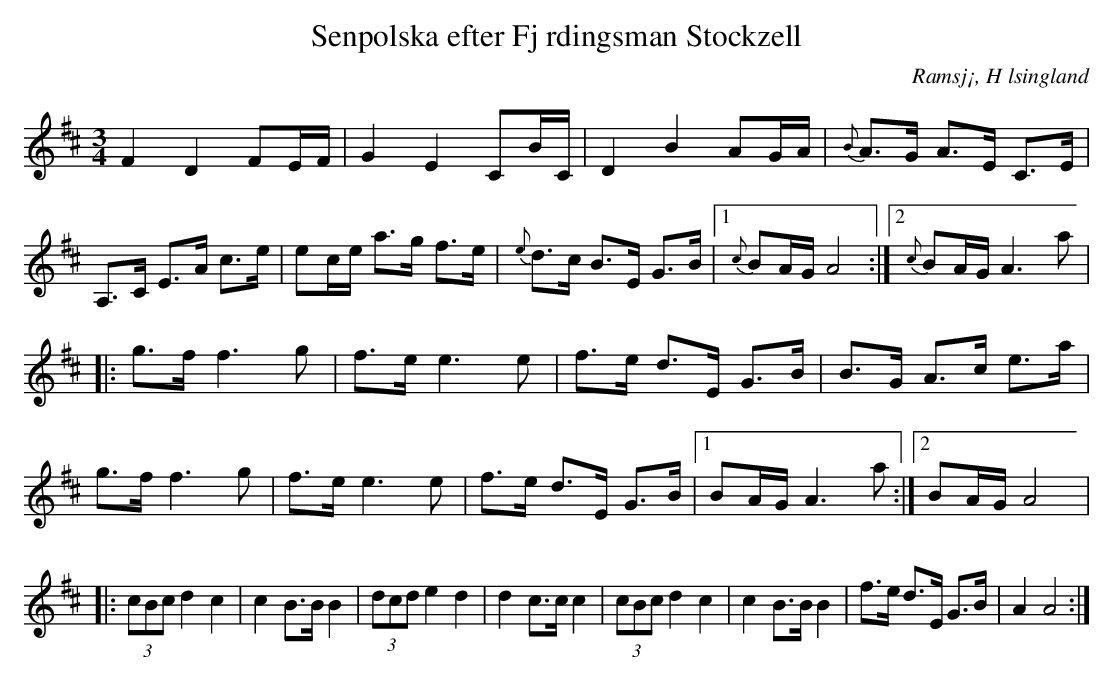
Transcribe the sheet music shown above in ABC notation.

X:1
T: Senpolska efter Fj rdingsman Stockzell
O: Ramsj¡, H lsingland
M:3/4
L:1/8
K:D
F2 D2 FE/F/|G2 E2 CB/C/|D2 B2 AG/A/|{B}A>G A>E C>E|A,>C E>A c>e|ec/e/ a>g f>e| {e}d>c B>E G>B |1 {c}BA/G/ A4:|2{c}BA/G/ A2>a2|
|:g>f f2>g2|f>e e2>e2|f>e d>E G>B|B>G A>c e>a|g>f f2>g2|f>e e2>e2|f>e d>E G>B|1 BA/G/ A2>a2:|2 BA/G/ A4|
|:(3cBc d2 c2|c2 B>B B2|(3dcd e2 d2|d2 c>c c2|(3cBc d2 c2|c2 B>B B2|f>e d>E G>B|A2 A4:|
